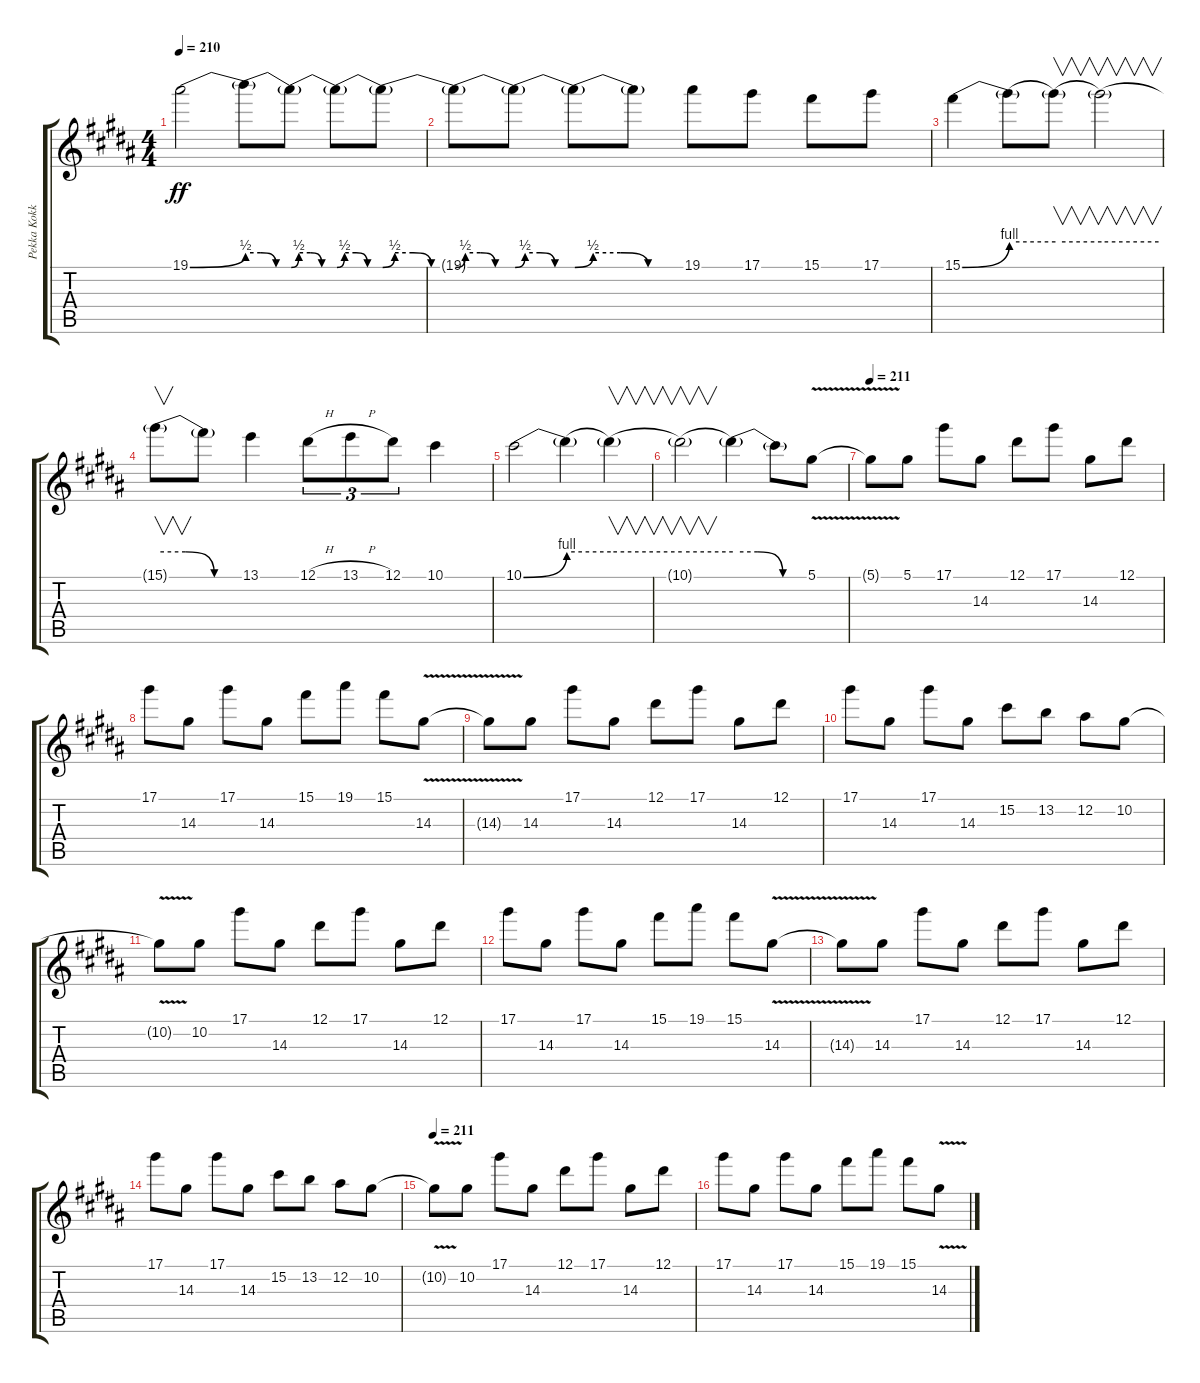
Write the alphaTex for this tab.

\track ("Pekka Kokko" "Pekka Kokk") {instrument distortionguitar}
\staff {score tabs}
\tuning (Eb4 Bb3 Gb3 Db3 Ab2 Eb2) {hide}
\ts (4 4)
\tempo 210
\clef g2
\ks g#minor
19.1{be (bend 0 0 60 2)}.2{dy ff} 19.1{be (custom 0 2 20 2 40 0 60 0) t}.8 19.1{be (custom 0 0 10 2 25 2 40 0 60 0) t}.8 19.1{be (custom 0 0 10 2 25 2 40 0 60 0) t}.8 19.1{be (custom 0 0 10 2 25 2 40 0 60 0) t}.8 |
19.1{be (custom 0 0 10 2 25 2 40 0 60 0) t}.8 19.1{be (custom 0 0 10 2 25 2 40 0 60 0) t}.8 19.1{be (custom 0 0 10 2 25 2 40 0 60 0) t}.8 19.1{t}.8 19.1.8 17.1.8 15.1.8 17.1.8 |
15.1{be (bend 0 0 60 4)}.4 15.1{be (hold 0 4 60 4) t}.8 15.1{be (hold 0 4 60 4) t}.8{v} 15.1{be (hold 0 4 60 4) t}.2{v} |
15.1{be (custom 0 4 20 4 40 0 60 0) t}.8{v} 15.1{t}.8 13.1.4 12.1{h}.8{tu (3 2)} 13.1{h}.8{tu (3 2)} 12.1.8{tu (3 2)} 10.1.4 |
10.1{be (bend 0 0 60 4)}.2 10.1{be (hold 0 4 60 4) t}.4 10.1{be (hold 0 4 60 4) t}.4{v} |
10.1{be (hold 0 4 60 4) t}.2{v} 10.1{be (custom 0 4 20 4 40 0 60 0) t}.4 10.1{t}.8 5.1{v}.8 |
\tempo 211
5.1{v t}.8 5.1.8 17.1.8 14.3.8 12.1.8 17.1.8 14.3.8 12.1.8 |
17.1.8 14.3.8 17.1.8 14.3.8 15.1.8 19.1.8 15.1.8 14.3{v}.8 |
14.3{t}.8 14.3.8 17.1.8 14.3.8 12.1.8 17.1.8 14.3.8 12.1.8 |
17.1.8 14.3.8 17.1.8 14.3.8 15.2.8 13.2.8 12.2.8 10.2.8 |
10.2{v t}.8 10.2.8 17.1.8 14.3.8 12.1.8 17.1.8 14.3.8 12.1.8 |
17.1.8 14.3.8 17.1.8 14.3.8 15.1.8 19.1.8 15.1.8 14.3{v}.8 |
14.3{t}.8 14.3.8 17.1.8 14.3.8 12.1.8 17.1.8 14.3.8 12.1.8 |
17.1.8 14.3.8 17.1.8 14.3.8 15.2.8 13.2.8 12.2.8 10.2.8 |
\tempo 211
10.2{v t}.8 10.2.8 17.1.8 14.3.8 12.1.8 17.1.8 14.3.8 12.1.8 |
17.1.8 14.3.8 17.1.8 14.3.8 15.1.8 19.1.8 15.1.8 14.3{v}.8
